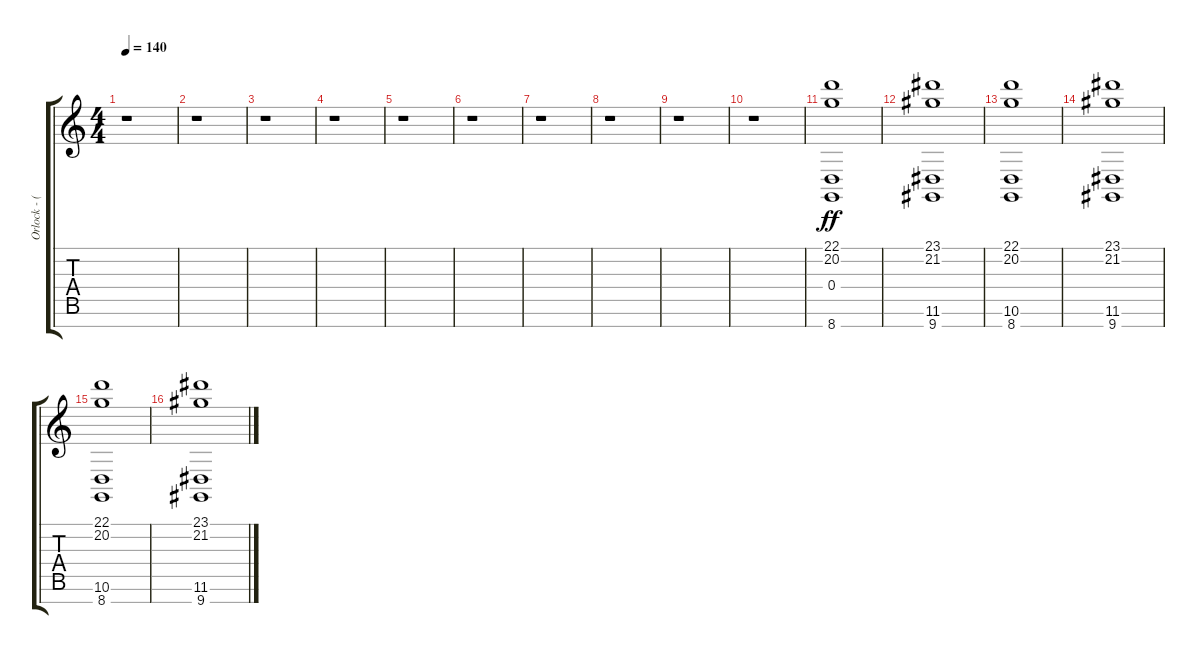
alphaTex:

\track ("Orlock - (Additional Choir Overdub)" "Orlock - (") {instrument pad4choir}
\staff {score tabs}
\tuning (E4 B3 G3 D3 A2 E2 B1) {hide}
\ts (4 4)
\tempo 140
\clef g2
\ks c
r.1{dy f} |
r.1 |
r.1 |
r.1 |
r.1 |
r.1 |
r.1 |
r.1 |
r.1 |
r.1 |
(22.1 20.2 0.4 8.7).1{dy ff} |
(23.1 21.2 11.6 9.7).1 |
(22.1 20.2 10.6 8.7).1 |
(23.1 21.2 11.6 9.7).1 |
(22.1 20.2 10.6 8.7).1 |
(23.1 21.2 11.6 9.7).1
